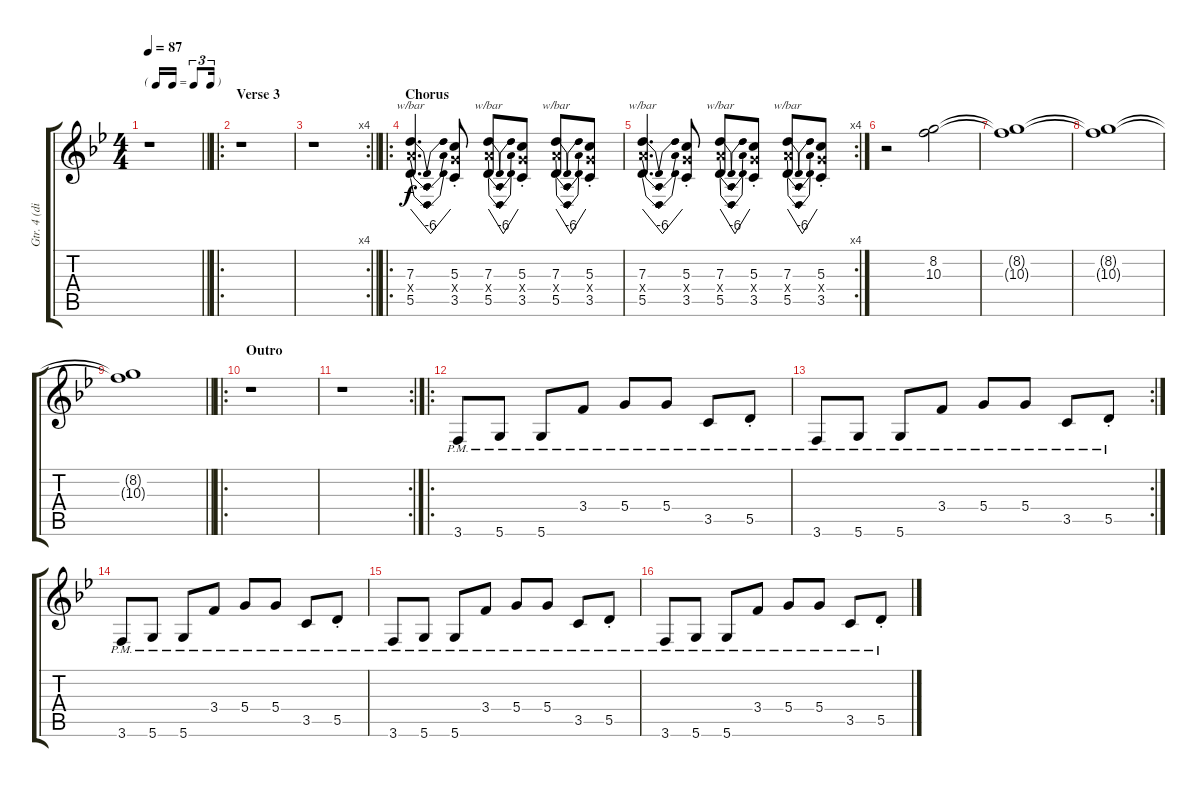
\track ("Gtr. 4 (dist.)" "Gtr. 4 (di") {instrument overdrivenguitar}
\staff {score tabs}
\tuning (E4 B3 G3 D3 A2 D2) {hide}
\ts (4 4)
\tf triplet16th
\tempo 87
\clef g2
\barLineRight lightlight
\ks bb
r.1{dy f} |
\ro
\section ("" "Verse 3")
r.1 |
\rc 4
\barLineRight lightlight
r.1 |
\ro
\section ("" "Chorus")
(7.3 7.4{x} 5.5).4{d tbe (dip default 0 0 30 -24 60 0)} (5.3{st} 5.4{st x} 3.5{st}).8 (7.3 7.4{x} 5.5).8{tbe (dip default 0 0 30 -24 60 0)} (5.3{st} 5.4{st x} 3.5{st}).8 (7.3 7.4{x} 5.5).8{tbe (dip default 0 0 30 -24 60 0)} (5.3{st} 5.4{st x} 3.5{st}).8 |
\rc 4
(7.3 7.4{x} 5.5).4{d tbe (dip default 0 0 30 -24 60 0)} (5.3{st} 5.4{st x} 3.5{st}).8 (7.3 7.4{x} 5.5).8{tbe (dip default 0 0 30 -24 60 0)} (5.3{st} 5.4{st x} 3.5{st}).8 (7.3 7.4{x} 5.5).8{tbe (dip default 0 0 30 -24 60 0)} (5.3{st} 5.4{st x} 3.5{st}).8 |
r.2 (8.2 10.3).2 |
(8.2{t} 10.3{t}).1 |
(8.2{t} 10.3{t}).1 |
\barLineRight lightlight
(8.2{t} 10.3{t}).1 |
\ro
\section ("" "Outro")
r.1 |
\rc 2
r.1 |
\ro
3.6{pm}.8 5.6{pm}.8 5.6{pm}.8 3.4{pm}.8 5.4{pm}.8 5.4{pm}.8 3.5{pm}.8 5.5{pm st}.8 |
\rc 2
3.6{pm}.8 5.6{pm}.8 5.6{pm}.8 3.4{pm}.8 5.4{pm}.8 5.4{pm}.8 3.5{pm}.8 5.5{pm st}.8 |
3.6{pm}.8 5.6{pm}.8 5.6{pm}.8 3.4{pm}.8 5.4{pm}.8 5.4{pm}.8 3.5{pm}.8 5.5{pm st}.8 |
3.6{pm}.8 5.6{pm}.8 5.6{pm}.8 3.4{pm}.8 5.4{pm}.8 5.4{pm}.8 3.5{pm}.8 5.5{pm st}.8 |
3.6{pm}.8 5.6{pm}.8 5.6{pm}.8 3.4{pm}.8 5.4{pm}.8 5.4{pm}.8 3.5{pm}.8 5.5{pm st}.8
